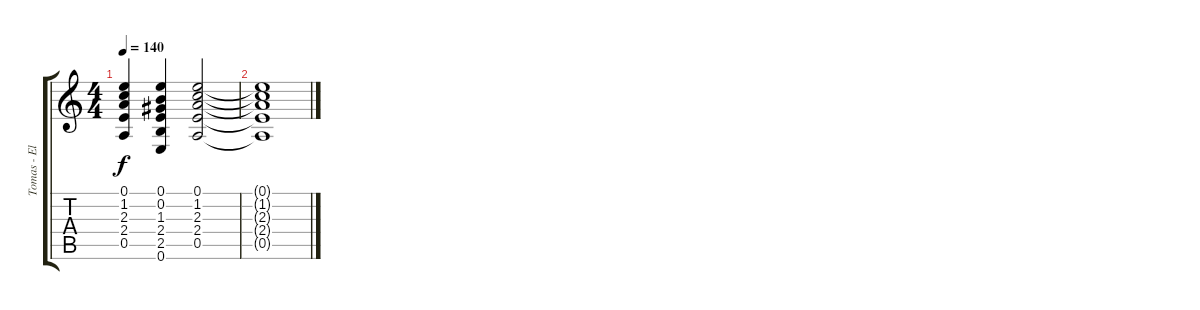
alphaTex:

\track ("Tomas - Elec. Guitar" "Tomas - El") {instrument electricguitarclean}
\staff {score tabs}
\tuning (E4 B3 G3 D3 A2 E2) {hide}
\ts (4 4)
\tempo 140
\clef g2
\ks c
(0.1 1.2 2.3 2.4 0.5).4{dy f} (0.1 0.2 1.3 2.4 2.5 0.6).4 (0.1 1.2 2.3 2.4 0.5).2 |
(0.1{t} 1.2{t} 2.3{t} 2.4{t} 0.5{t}).1
